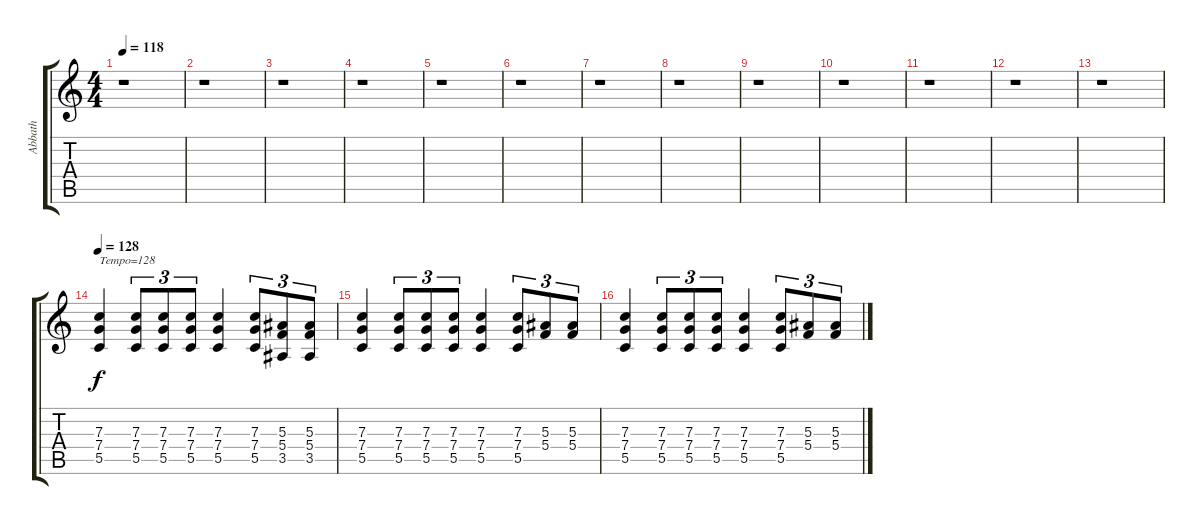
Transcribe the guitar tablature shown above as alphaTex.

\track ("Abbath" "Abbath") {instrument distortionguitar}
\staff {score tabs}
\tuning (D4 A3 F3 C3 G2 D2) {hide}
\ts (4 4)
\tempo 118
\clef g2
\ks c
r.1{dy f} |
r.1 |
r.1 |
r.1 |
r.1 |
r.1 |
r.1 |
r.1 |
r.1 |
r.1 |
r.1 |
r.1 |
r.1 |
\tempo 130
\tempo 128
(7.3 7.4 5.5).4{txt "Tempo=128"} (7.3 7.4 5.5).8{tu (3 2)} (7.3 7.4 5.5).8{tu (3 2)} (7.3 7.4 5.5).8{tu (3 2)} (7.3 7.4 5.5).4 (7.3 7.4 5.5).8{tu (3 2)} (5.3 5.4 3.5).8{tu (3 2)} (5.3 5.4 3.5).8{tu (3 2)} |
(7.3 7.4 5.5).4 (7.3 7.4 5.5).8{tu (3 2)} (7.3 7.4 5.5).8{tu (3 2)} (7.3 7.4 5.5).8{tu (3 2)} (7.3 7.4 5.5).4 (7.3 7.4 5.5).8{tu (3 2)} (5.3 5.4).8{tu (3 2)} (5.3 5.4).8{tu (3 2)} |
(7.3 7.4 5.5).4 (7.3 7.4 5.5).8{tu (3 2)} (7.3 7.4 5.5).8{tu (3 2)} (7.3 7.4 5.5).8{tu (3 2)} (7.3 7.4 5.5).4 (7.3 7.4 5.5).8{tu (3 2)} (5.3 5.4).8{tu (3 2)} (5.3 5.4).8{tu (3 2)}
